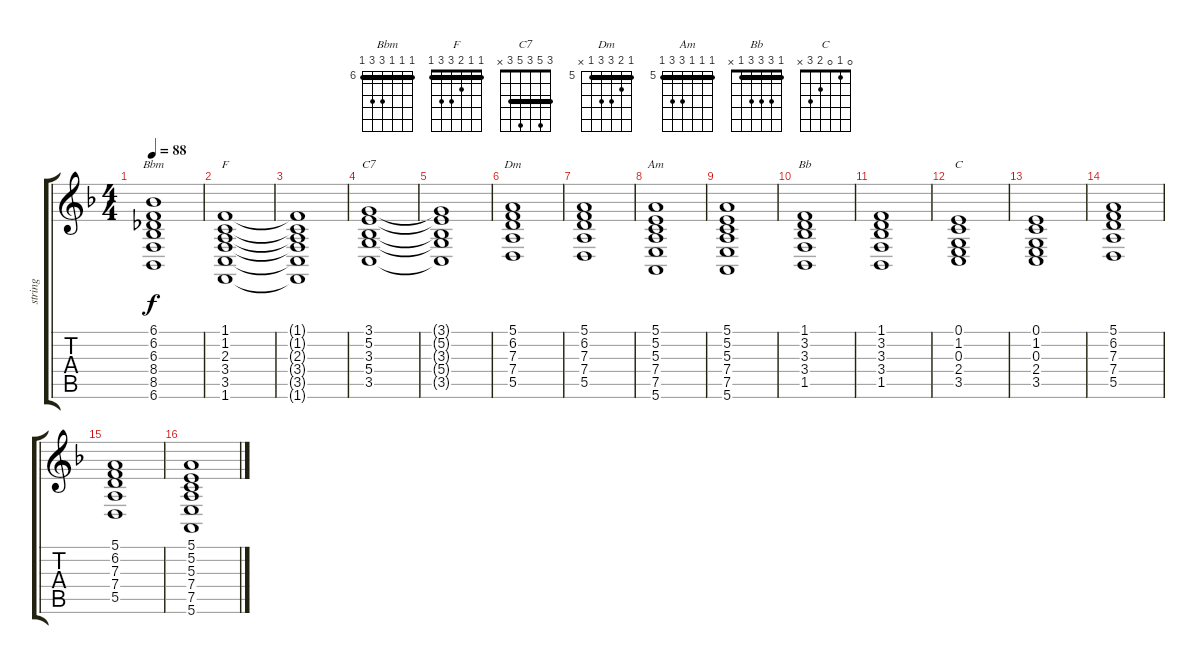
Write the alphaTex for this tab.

\track ("string" "string") {instrument stringensemble1}
\staff {score tabs}
\tuning (E4 B3 G3 D3 A2 E2) {hide}
\chord ("Bbm" 6 6 6 8 8 6) {firstfret 6 barre 6}
\chord ("F" 1 1 2 3 3 1) {barre 1}
\chord ("C7" 3 5 3 5 3 x) {barre 3}
\chord ("Dm" 5 6 7 7 5 x) {firstfret 5 barre 5}
\chord ("Am" 5 5 5 7 7 5) {firstfret 5 barre 5}
\chord ("Bb" 1 3 3 3 1 x) {barre 1}
\chord ("C" 0 1 0 2 3 x)
\ts (4 4)
\tempo 88
\clef g2
\ks f
(6.1{t} 6.2{t} 6.3{t} 8.4{t} 8.5{t} 6.6{t}).1{ch "Bbm" dy f} |
(1.1 1.2 2.3 3.4 3.5 1.6).1{ch "F"} |
(1.1{t} 1.2{t} 2.3{t} 3.4{t} 3.5{t} 1.6{t}).1 |
(3.1 5.2 3.3 5.4 3.5).1{ch "C7"} |
(3.1{t} 5.2{t} 3.3{t} 5.4{t} 3.5{t}).1 |
(5.1 6.2 7.3 7.4 5.5).1{ch "Dm"} |
(5.1 6.2 7.3 7.4 5.5).1 |
(5.1 5.2 5.3 7.4 7.5 5.6).1{ch "Am"} |
(5.1 5.2 5.3 7.4 7.5 5.6).1 |
(1.1 3.2 3.3 3.4 1.5).1{ch "Bb"} |
(1.1 3.2 3.3 3.4 1.5).1 |
(0.1 1.2 0.3 2.4 3.5).1{ch "C"} |
(0.1 1.2 0.3 2.4 3.5).1 |
(5.1 6.2 7.3 7.4 5.5).1 |
(5.1 6.2 7.3 7.4 5.5).1 |
(5.1 5.2 5.3 7.4 7.5 5.6).1
